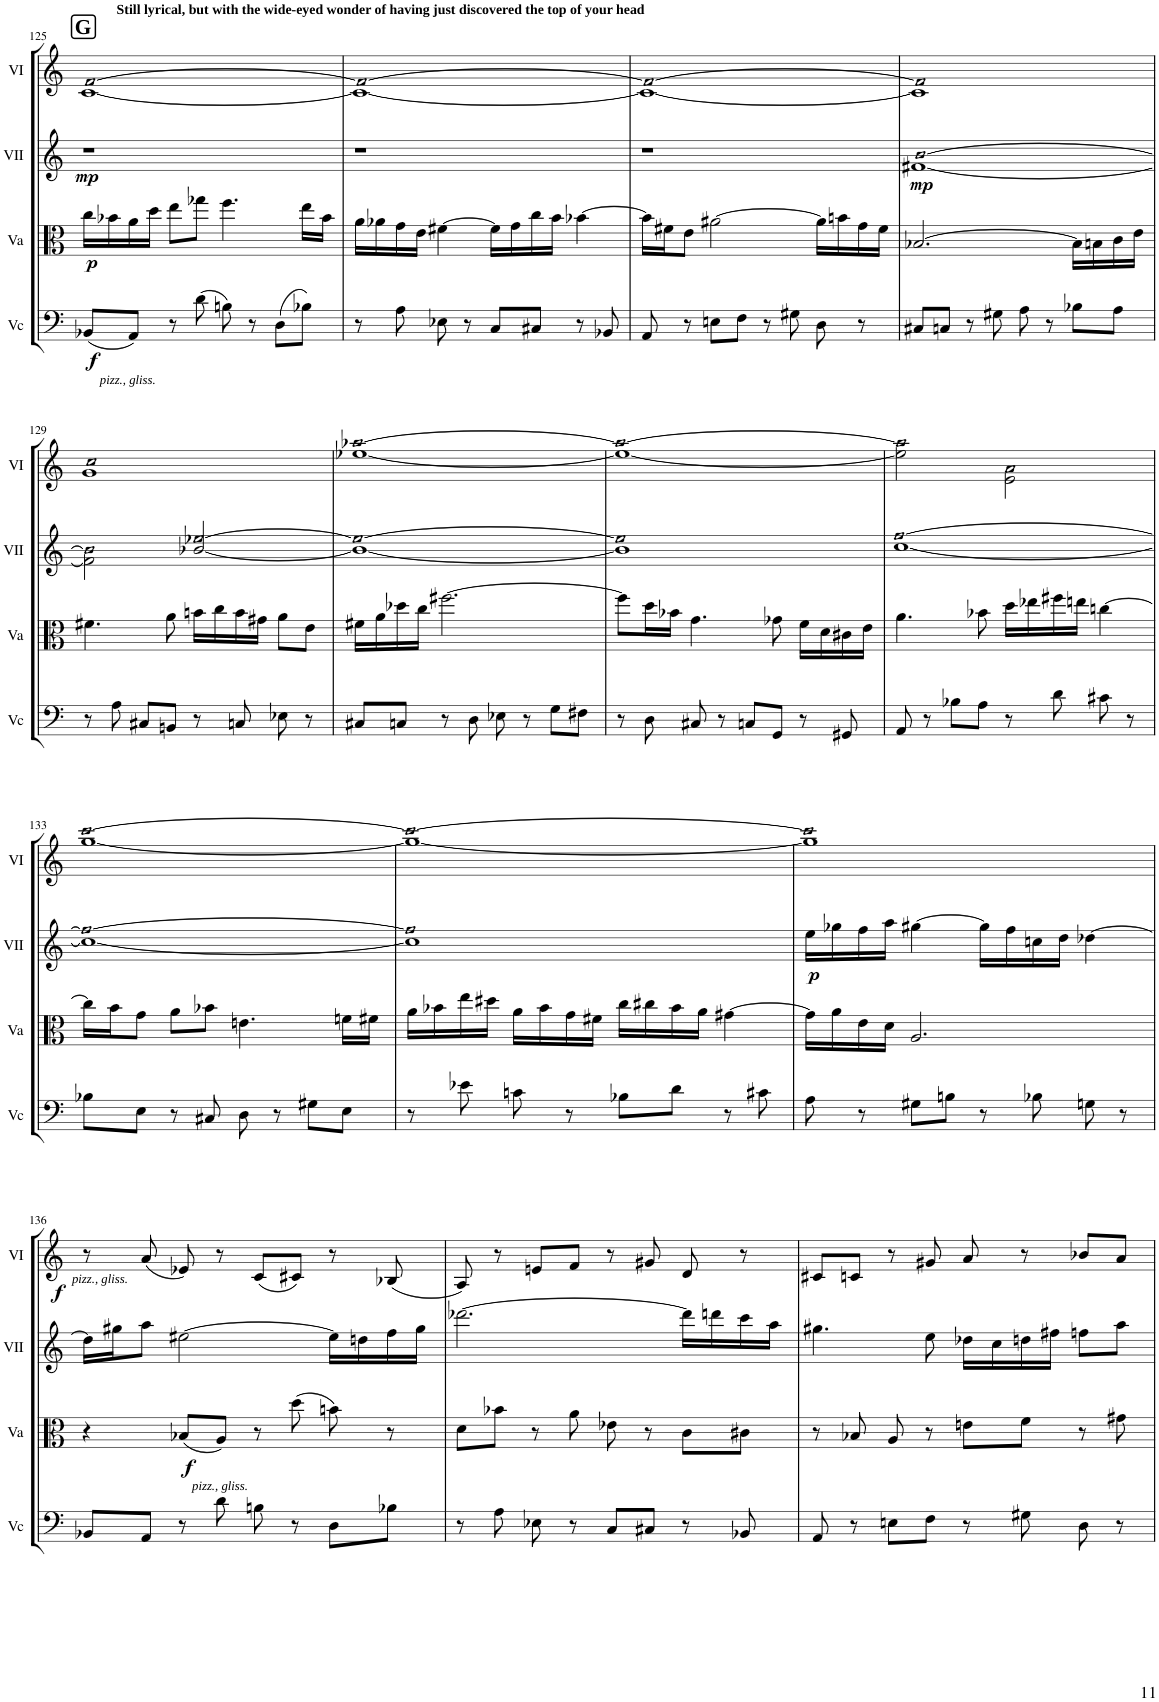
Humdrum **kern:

**kern	**dynam	**kern	**dynam	**kern	**dynam	**kern	**dynam
*part4	*part4	*part3	*part3	*part2	*part2	*part1	*part1
*staff4	*staff4	*staff3	*staff3	*staff2	*staff2	*staff1	*staff1
*I"Vc	*	*I"Va	*	*I"VII	*	*I"VI	*
*I'Vc	*	*I'Va	*	*I'VII	*	*I'VI	*
!!LO:PB:g=z
*clefF4	*	*clefC3	*	*clefG2	*	*clefG2	*
*k[]	*	*k[]	*	*k[]	*	*k[]	*
*M4/4	*	*M4/4	*	*M4/4	*	*M4/4	*
!!LO:REH:place=s1:a:B:cj:fs=14.284:t=G
=125	=125	=125	=125	=125	=125	=125	=125
!	!	!	!	!	!	!LO:TX:a:B:t=Still lyrical, but with the wide-eyed wonder of having just discovered the top of your head	!
!LO:TX:b:i:t=pizz., gliss.	!	!	!	!	!	!	!
!	!LO:DY:b	!	!LO:DY:b	!	!LO:DY:b	!LO:N:n=2:head=open	!
(8BB-X/L	f	16cc\LL	p	1r	mp	[1c [1f	.
.	.	16b-X\	.	.	.	.	.
8AA/J)	.	16a\	.	.	.	.	.
.	.	16dd\JJ	.	.	.	.	.
8r	.	8ee\L	.	.	.	.	.
(8d\	.	8gg-X\J	.	.	.	.	.
8Bn\)	.	4.ff\	.	.	.	.	.
8r	.	.	.	.	.	.	.
(8D\L	.	.	.	.	.	.	.
8B-X\J)	.	16ee\LL	.	.	.	.	.
.	.	16b-\JJ	.	.	.	.	.
=126	=126	=126	=126	=126	=126	=126	=126
!	!	!	!	!	!	!LO:N:n=2:head=open	!
8r	.	16a\LL	.	1r	.	1c_ 1f_	.
.	.	16a-X\	.	.	.	.	.
8A\	.	16g\	.	.	.	.	.
.	.	16e\JJ	.	.	.	.	.
8E-X\	.	[4f#X\	.	.	.	.	.
8r	.	.	.	.	.	.	.
8C/L	.	16f#\LL]	.	.	.	.	.
.	.	16g\	.	.	.	.	.
8C#X/J	.	16cc\	.	.	.	.	.
.	.	16b\JJ	.	.	.	.	.
8r	.	[4b-X\	.	.	.	.	.
8BB-X/	.	.	.	.	.	.	.
=127	=127	=127	=127	=127	=127	=127	=127
!	!	!	!	!	!	!LO:N:n=2:head=open	!
8AA/	.	16b-\LL]	.	1r	.	1c_ 1f_	.
.	.	16f#X\J	.	.	.	.	.
8r	.	8e\J	.	.	.	.	.
8En\L	.	[2a#X\	.	.	.	.	.
8F\J	.	.	.	.	.	.	.
8r	.	.	.	.	.	.	.
8G#X\	.	.	.	.	.	.	.
8D\	.	16a#\LL]	.	.	.	.	.
.	.	16bn\	.	.	.	.	.
8r	.	16g\	.	.	.	.	.
.	.	16f#\JJ	.	.	.	.	.
=128	=128	=128	=128	=128	=128	=128	=128
!	!	!	!	!LO:N:n=2:head=open	!LO:DY:b	!LO:N:n=2:head=open	!
8C#X/L	.	[2.B-X/	.	[1f#X [1b	mp	1c] 1f]	.
8Cn/J	.	.	.	.	.	.	.
8r	.	.	.	.	.	.	.
8G#X\	.	.	.	.	.	.	.
8A\	.	.	.	.	.	.	.
8r	.	.	.	.	.	.	.
8B-X\L	.	16B-\LL]	.	.	.	.	.
.	.	16Bn\	.	.	.	.	.
8A\J	.	16c\	.	.	.	.	.
.	.	16e\JJ	.	.	.	.	.
!!LO:LB:g=z
=129	=129	=129	=129	=129	=129	=129	=129
!	!	!	!	!LO:N:n=2:head=open	!	!LO:N:n=2:head=open	!
8r	.	4.f#X\	.	2f#\] 2b\]	.	1g 1cc	.
8A\	.	.	.	.	.	.	.
8C#X/L	.	.	.	.	.	.	.
8BBn/J	.	8a\	.	.	.	.	.
!	!	!	!	!LO:N:n=2:head=open	!	!	!
8r	.	16bn\LL	.	[2b-X/ [2ee-X/	.	.	.
.	.	16cc\	.	.	.	.	.
8Cn/	.	16b\	.	.	.	.	.
.	.	16g#X\JJ	.	.	.	.	.
8E-X\	.	8a\L	.	.	.	.	.
8r	.	8e\J	.	.	.	.	.
=130	=130	=130	=130	=130	=130	=130	=130
!	!	!	!	!LO:N:n=2:head=open	!	!LO:N:n=2:head=open	!
8C#X/L	.	16f#X\LL	.	1b-_ 1ee-_	.	[1ee-X [1aa-X	.
.	.	16a\	.	.	.	.	.
8Cn/J	.	16dd-X\	.	.	.	.	.
.	.	16cc\JJ	.	.	.	.	.
8r	.	[2.ff#X\	.	.	.	.	.
8D\	.	.	.	.	.	.	.
8E-X\	.	.	.	.	.	.	.
8r	.	.	.	.	.	.	.
8G\L	.	.	.	.	.	.	.
8F#X\J	.	.	.	.	.	.	.
=131	=131	=131	=131	=131	=131	=131	=131
!	!	!	!	!LO:N:n=2:head=open	!	!LO:N:n=2:head=open	!
8r	.	8ff#\L]	.	1b-] 1ee-]	.	1ee-_ 1aa-_	.
8D\	.	16dd\L	.	.	.	.	.
.	.	16b-X\JJ	.	.	.	.	.
8C#X/	.	4.g\	.	.	.	.	.
8r	.	.	.	.	.	.	.
8Cn/L	.	.	.	.	.	.	.
8GG/J	.	8g-X\	.	.	.	.	.
8r	.	16f\LL	.	.	.	.	.
.	.	16d\	.	.	.	.	.
8GG#X/	.	16c#X\	.	.	.	.	.
.	.	16e\JJ	.	.	.	.	.
=132	=132	=132	=132	=132	=132	=132	=132
!	!	!	!	!LO:N:n=2:head=open	!	!LO:N:n=2:head=open	!
8AA/	.	4.a\	.	[1cc [1ff	.	2ee-\] 2aa-\]	.
8r	.	.	.	.	.	.	.
8B-X\L	.	.	.	.	.	.	.
8A\J	.	8b-X\	.	.	.	.	.
!	!	!	!	!	!	!LO:N:n=2:head=open	!
8r	.	16dd\LL	.	.	.	2e\ 2a\	.
.	.	16ee-X\	.	.	.	.	.
8d\	.	16ff#X\	.	.	.	.	.
.	.	16een\JJ	.	.	.	.	.
8c#X\	.	[4ccn\	.	.	.	.	.
8r	.	.	.	.	.	.	.
!!LO:LB:g=z
=133	=133	=133	=133	=133	=133	=133	=133
!	!	!	!	!LO:N:n=2:head=open	!	!LO:N:n=2:head=open	!
8B-X\L	.	16cc\LL]	.	1cc_ 1ff_	.	[1gg [1ccc	.
.	.	16b\J	.	.	.	.	.
8E\J	.	8g\J	.	.	.	.	.
8r	.	8a\L	.	.	.	.	.
8C#X/	.	8b-X\J	.	.	.	.	.
8D\	.	4.en\	.	.	.	.	.
8r	.	.	.	.	.	.	.
8G#X\L	.	.	.	.	.	.	.
8E\J	.	16fn\LL	.	.	.	.	.
.	.	16f#X\JJ	.	.	.	.	.
=134	=134	=134	=134	=134	=134	=134	=134
!	!	!	!	!LO:N:n=2:head=open	!	!LO:N:n=2:head=open	!
8r	.	16a\LL	.	1cc] 1ff]	.	1gg_ 1ccc_	.
.	.	16b-X\	.	.	.	.	.
8e-X\	.	16ee\	.	.	.	.	.
.	.	16dd#X\JJ	.	.	.	.	.
8cn\	.	16a\LL	.	.	.	.	.
.	.	16b-\	.	.	.	.	.
8r	.	16g\	.	.	.	.	.
.	.	16f#X\JJ	.	.	.	.	.
8B-X\L	.	16cc\LL	.	.	.	.	.
.	.	16cc#X\	.	.	.	.	.
8d\J	.	16b-\	.	.	.	.	.
.	.	16a\JJ	.	.	.	.	.
8r	.	[4g#X\	.	.	.	.	.
8c#X\	.	.	.	.	.	.	.
=135	=135	=135	=135	=135	=135	=135	=135
!	!	!	!	!	!LO:DY:b	!LO:N:n=2:head=open	!
8A\	.	16g#\LL]	.	16ee\LL	p	1gg] 1ccc]	.
.	.	16a\	.	16gg-X\	.	.	.
8r	.	16e\	.	16ff\	.	.	.
.	.	16d\JJ	.	16aa\JJ	.	.	.
8G#X\L	.	2.A/	.	[4gg#X\	.	.	.
8Bn\J	.	.	.	.	.	.	.
8r	.	.	.	16gg#\LL]	.	.	.
.	.	.	.	16ff\	.	.	.
8B-X\	.	.	.	16ccn\	.	.	.
.	.	.	.	16dd\JJ	.	.	.
8Gn\	.	.	.	[4dd-X\	.	.	.
8r	.	.	.	.	.	.	.
!!LO:LB:g=z
=136	=136	=136	=136	=136	=136	=136	=136
!	!	!	!	!	!	!	!LO:DY:b
8BB-X/L	.	4r	.	16dd-\LL]	.	8r	f
.	.	.	.	16gg#X\J	.	.	.
!	!	!	!	!	!	!LO:TX:b:i:t=pizz., gliss.	!
8AA/J	.	.	.	8aa\J	.	(8a/	.
!	!	!LO:TX:b:i:t=pizz., gliss.	!	!	!	!	!
!	!	!	!LO:DY:b	!	!	!	!
8r	.	(8B-X/L	f	[2ee#X\	.	8e-X/)	.
8d\	.	8A/J)	.	.	.	8r	.
8Bn\	.	8r	.	.	.	(8c/L	.
8r	.	(8dd\	.	.	.	8c#X/J)	.
8D\L	.	8bn\)	.	16ee#\LL]	.	8r	.
.	.	.	.	16ddn\	.	.	.
8B-X\J	.	8r	.	16ff\	.	(8B-X/	.
.	.	.	.	16gg#\JJ	.	.	.
=137	=137	=137	=137	=137	=137	=137	=137
8r	.	8d\L	.	[2.ddd-X\	.	8A/)	.
8A\	.	8b-X\J	.	.	.	8r	.
8E-X\	.	8r	.	.	.	8en/L	.
8r	.	8a\	.	.	.	8f/J	.
8C/L	.	8e-X\	.	.	.	8r	.
8C#X/J	.	8r	.	.	.	8g#X/	.
8r	.	8c\L	.	16ddd-\LL]	.	8d/	.
.	.	.	.	16dddn\	.	.	.
8BB-X/	.	8c#X\J	.	16ccc\	.	8r	.
.	.	.	.	16aa\JJ	.	.	.
=138	=138	=138	=138	=138	=138	=138	=138
8AA/	.	8r	.	4.gg#X\	.	8c#X/L	.
8r	.	8B-X/	.	.	.	8cn/J	.
8En\L	.	8A/	.	.	.	8r	.
8F\J	.	8r	.	8ee\	.	8g#X/	.
8r	.	8en\L	.	16dd-X\LL	.	8a/	.
.	.	.	.	16cc\	.	.	.
8G#X\	.	8f\J	.	16ddn\	.	8r	.
.	.	.	.	16ff#X\JJ	.	.	.
8D\	.	8r	.	8ffn\L	.	8b-X/L	.
8r	.	8g#X\	.	8aa\J	.	8a/J	.
=	=	=	=	=	=	=	=
*-	*-	*-	*-	*-	*-	*-	*-
